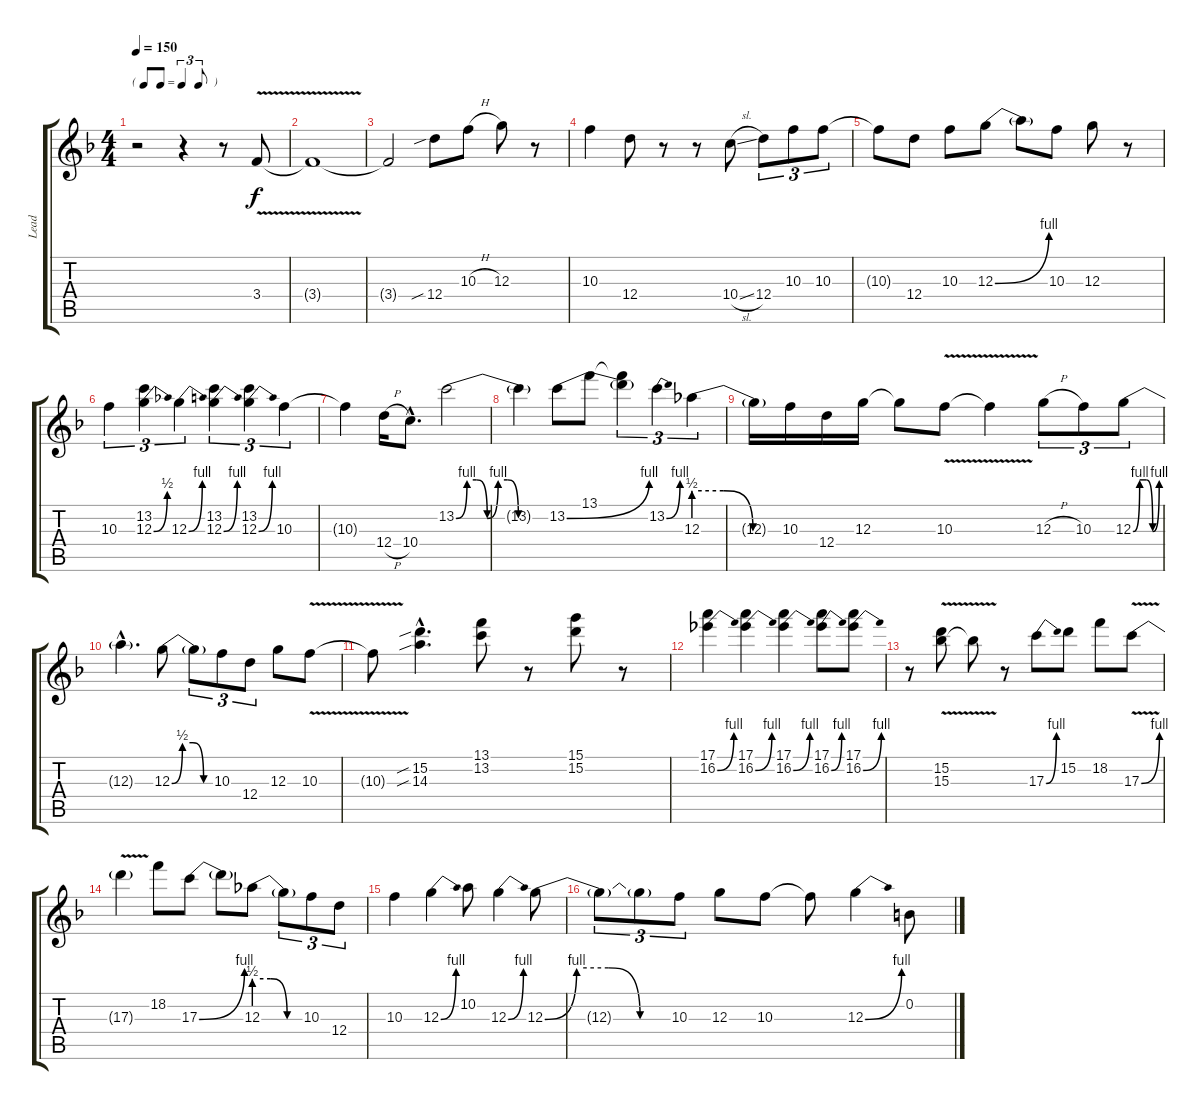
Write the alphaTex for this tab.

\track ("Lead" "Lead") {instrument overdrivenguitar}
\staff {score tabs}
\tuning (E4 B3 G3 D3 A2 E2) {hide}
\ts (4 4)
\tf triplet8th
\tempo 150
\clef g2
\ks f
r.2{dy f} r.4 r.8 3.4{v}.8 |
3.4{t}.1 |
3.4{t}.2 12.4{sib}.8 10.3{h}.8 12.3.8 r.8 |
10.3.4 12.4.8 r.8 r.8 10.4{sl}.8 12.4.8{tu (3 2)} 10.3.8{tu (3 2)} 10.3.8{tu (3 2)} |
10.3{t}.8 12.4.8 10.3.8 12.3{be (bend 0 0 60 4)}.8 12.3{t}.8 10.3.8 12.3.8 r.8 |
10.3.4{tu (3 2)} (13.2 12.3{be (bend 0 0 60 2)}).4{tu (3 2)} 12.3{be (bend 0 0 60 4)}.4{tu (3 2)} (13.2 12.3{be (bend 0 0 60 4)}).4{tu (3 2)} (13.2 12.3{be (bend 0 0 60 4)}).4{tu (3 2)} 10.3.4{tu (3 2)} |
10.3{t}.4 12.4{h}.16 10.4{hac}.8{d} 13.2{be (custom 0 0 7 4 13 4 20 0 27 4 33 4 40 0 60 0)}.2 |
13.2{t}.4 13.2{be (bend 0 0 60 4)}.8 13.1.8 (13.1{t} 13.2{t}).4{tu (3 2)} 13.2{be (bend 0 0 60 4)}.4{tu (3 2)} 12.3{be (custom 0 2 20 2 40 0 60 0)}.4{tu (3 2)} |
12.3{t}.16 10.3.16 12.4.16 12.3.16 12.3{t}.8 10.3{v}.8 10.3{t}.4 12.3{h}.8{tu (3 2)} 10.3.8{tu (3 2)} 12.3{be (custom 0 0 15 4 30 4 45 0 60 4)}.8{tu (3 2)} |
12.3{hac t}.4{d} 12.3{be (custom 0 0 15 2 30 2 45 0 60 0)}.8 12.3{t}.8{tu (3 2)} 10.3.8{tu (3 2)} 12.4.8{tu (3 2)} 12.3.8 10.3{v}.8 |
10.3{t}.8 (15.2{sib hac} 14.3{sib hac}).4{d} (13.1 13.2).8 r.8 (15.1 15.2).8 r.8 |
(17.1 16.2{be (bend 0 0 60 4)}).4 (17.1 16.2{be (bend 0 0 60 4)}).4 (17.1 16.2{be (bend 0 0 60 4)}).4 (17.1 16.2{be (bend 0 0 60 4)}).8 (17.1 16.2{be (bend 0 0 60 4)}).8 |
r.8 (15.2{v} 15.3{v}).8 15.3{t}.8 r.8 17.3{be (bend 0 0 60 4)}.8 15.2.8 18.2.8 17.3{be (bend 0 0 60 4) v}.8 |
17.3{t}.4 18.2.8 17.3{be (bend 0 0 60 4)}.8 17.3{t}.8 12.3{be (custom 0 2 20 2 40 0 60 0)}.8 12.3{t}.8{tu (3 2)} 10.3.8{tu (3 2)} 12.4.8{tu (3 2)} |
10.3.4 12.3{be (bend 0 0 60 4)}.4 10.2.8 12.3{be (bend 0 0 60 4)}.4 12.3{be (custom 0 0 15 4 30 4 45 0 60 0)}.8 |
12.3{t}.8{tu (3 2)} 12.3{t}.8{tu (3 2)} 10.3.8{tu (3 2)} 12.3.8 10.3.8 10.3{t}.8 12.3{be (bend 0 0 60 4)}.4 0.2.8
